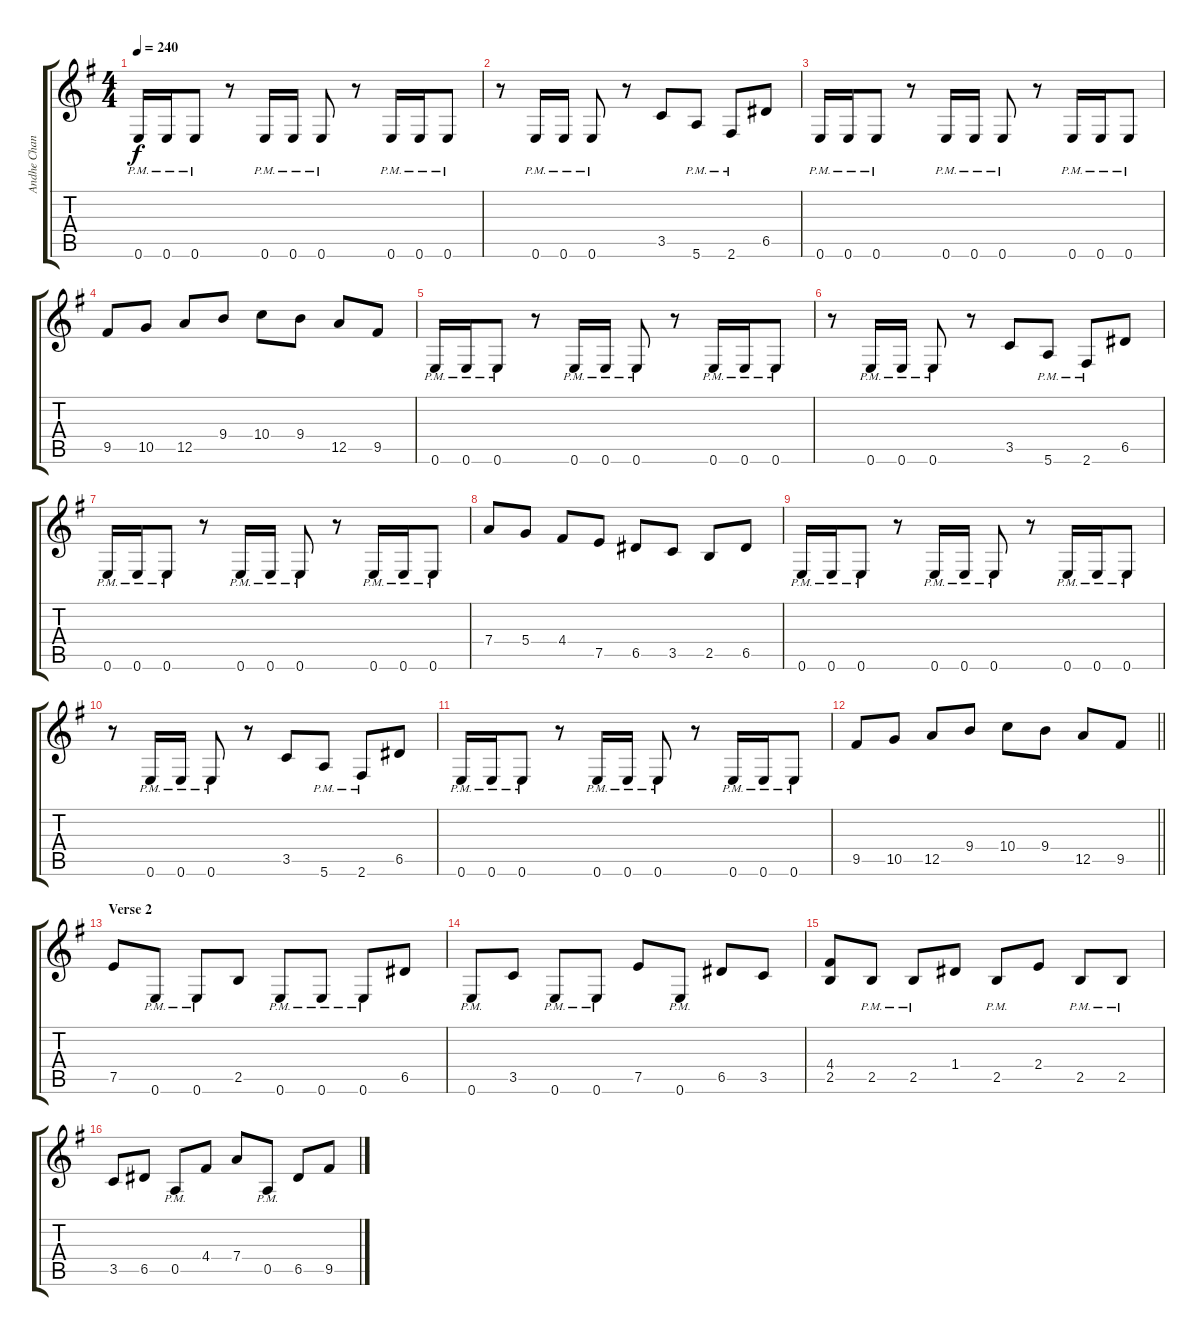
\track ("Andhe Chandler (guitar)" "Andhe Chan") {instrument distortionguitar}
\staff {score tabs}
\tuning (E4 B3 G3 D3 A2 E2) {hide}
\ts (4 4)
\tempo 240
\clef g2
\ks eminor
0.6{pm}.16{dy f} 0.6{pm}.16 0.6{pm}.8 r.8 0.6{pm}.16 0.6{pm}.16 0.6{pm}.8 r.8 0.6{pm}.16 0.6{pm}.16 0.6{pm}.8 |
r.8 0.6{pm}.16 0.6{pm}.16 0.6{pm}.8 r.8 3.5.8 5.6{pm}.8 2.6{pm}.8 6.5.8 |
0.6{pm}.16 0.6{pm}.16 0.6{pm}.8 r.8 0.6{pm}.16 0.6{pm}.16 0.6{pm}.8 r.8 0.6{pm}.16 0.6{pm}.16 0.6{pm}.8 |
9.5.8 10.5.8 12.5.8 9.4.8 10.4.8 9.4.8 12.5.8 9.5.8 |
0.6{pm}.16 0.6{pm}.16 0.6{pm}.8 r.8 0.6{pm}.16 0.6{pm}.16 0.6{pm}.8 r.8 0.6{pm}.16 0.6{pm}.16 0.6{pm}.8 |
r.8 0.6{pm}.16 0.6{pm}.16 0.6{pm}.8 r.8 3.5.8 5.6{pm}.8 2.6{pm}.8 6.5.8 |
0.6{pm}.16 0.6{pm}.16 0.6{pm}.8 r.8 0.6{pm}.16 0.6{pm}.16 0.6{pm}.8 r.8 0.6{pm}.16 0.6{pm}.16 0.6{pm}.8 |
7.4.8 5.4.8 4.4.8 7.5.8 6.5.8 3.5.8 2.5.8 6.5.8 |
0.6{pm}.16 0.6{pm}.16 0.6{pm}.8 r.8 0.6{pm}.16 0.6{pm}.16 0.6{pm}.8 r.8 0.6{pm}.16 0.6{pm}.16 0.6{pm}.8 |
r.8 0.6{pm}.16 0.6{pm}.16 0.6{pm}.8 r.8 3.5.8 5.6{pm}.8 2.6{pm}.8 6.5.8 |
0.6{pm}.16 0.6{pm}.16 0.6{pm}.8 r.8 0.6{pm}.16 0.6{pm}.16 0.6{pm}.8 r.8 0.6{pm}.16 0.6{pm}.16 0.6{pm}.8 |
\barLineRight lightlight
9.5.8 10.5.8 12.5.8 9.4.8 10.4.8 9.4.8 12.5.8 9.5.8 |
\section ("" "Verse 2")
7.5.8 0.6{pm}.8 0.6{pm}.8 2.5.8 0.6{pm}.8 0.6{pm}.8 0.6{pm}.8 6.5.8 |
0.6{pm}.8 3.5.8 0.6{pm}.8 0.6{pm}.8 7.5.8 0.6{pm}.8 6.5.8 3.5.8 |
(4.4 2.5).8 2.5{pm}.8 2.5{pm}.8 1.4.8 2.5{pm}.8 2.4.8 2.5{pm}.8 2.5{pm}.8 |
3.5.8 6.5.8 0.5{pm}.8 4.4.8 7.4.8 0.5{pm}.8 6.5.8 9.5.8
